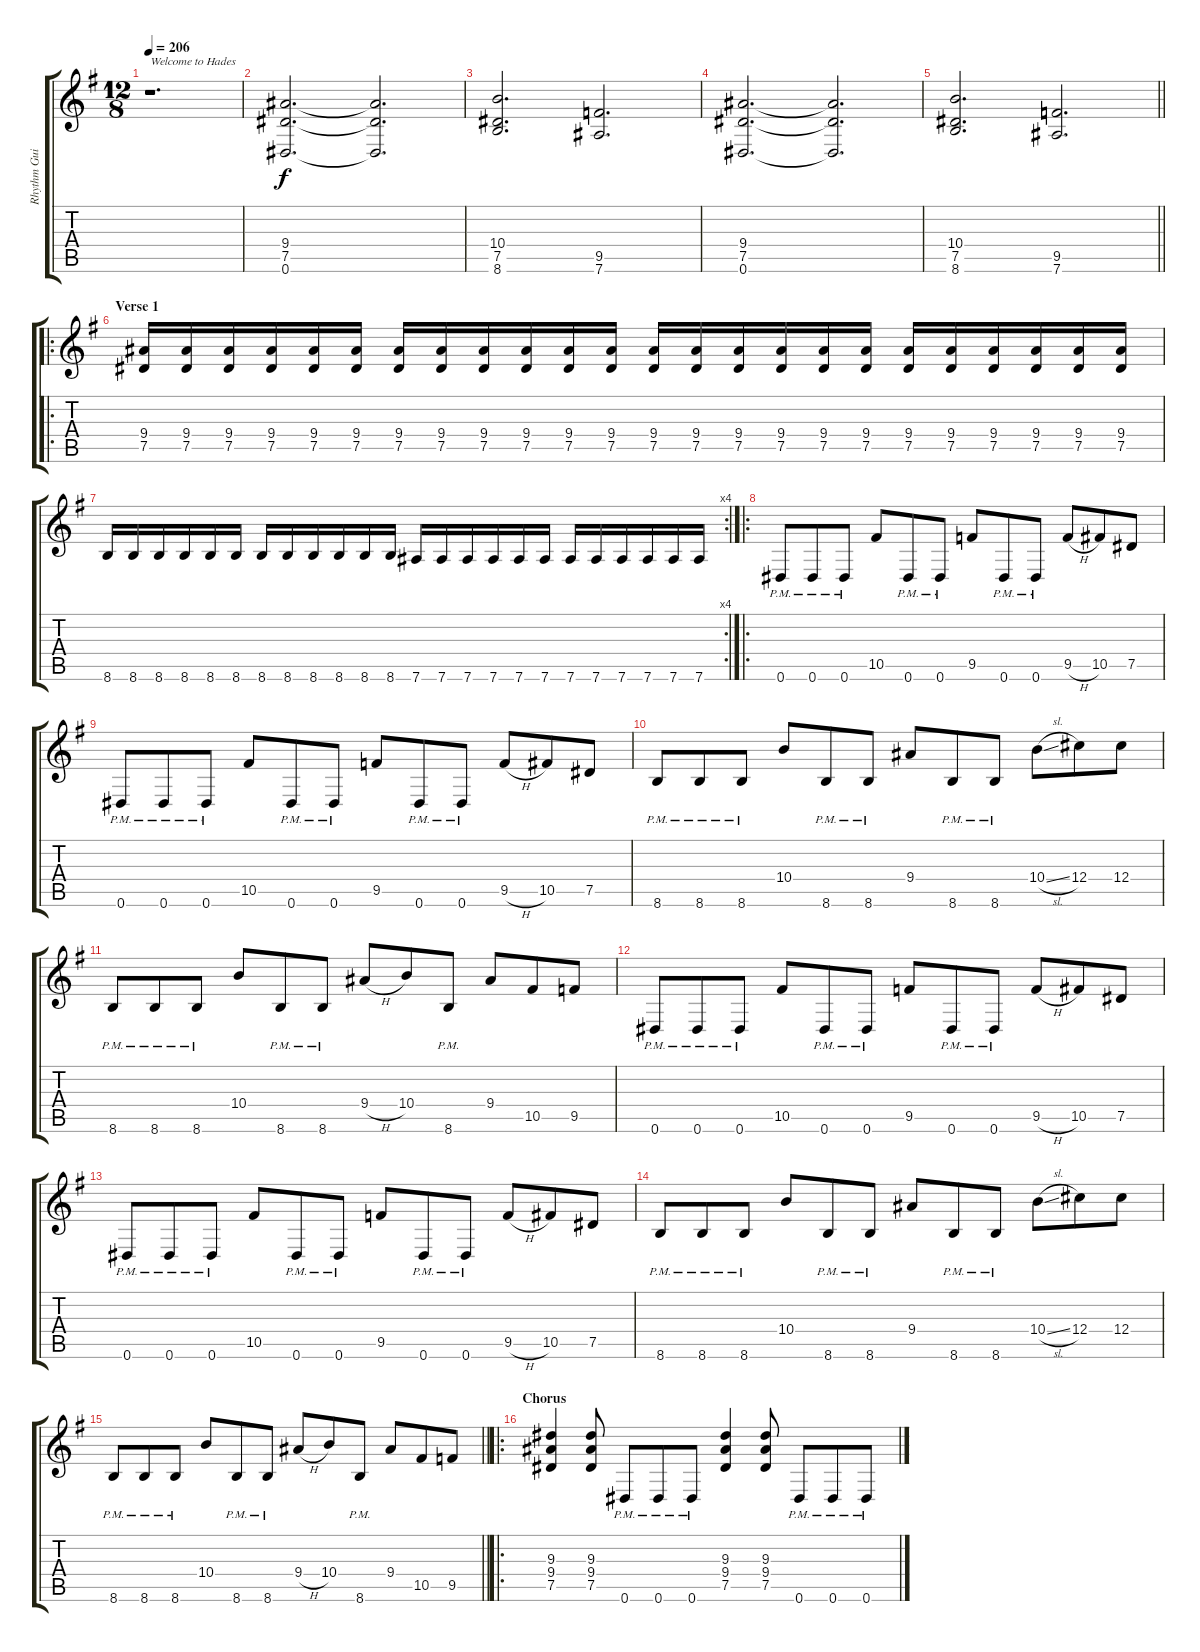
\track ("Rhythm Guitar " "Rhythm Gui") {instrument distortionguitar}
\staff {score tabs}
\tuning (Eb4 Bb3 Gb3 Db3 Ab2 Eb2) {hide}
\ts (12 8)
\tempo 206
\clef g2
\ks g
r.1{d txt "Welcome to Hades " dy f} |
(9.4 7.5 0.6).2{d} (9.4{t} 7.5{t} 0.6{t}).2{d} |
(10.4 7.5 8.6).2{d} (9.5 7.6).2{d} |
(9.4 7.5 0.6).2{d} (9.4{t} 7.5{t} 0.6{t}).2{d} |
\barLineRight lightlight
(10.4 7.5 8.6).2{d} (9.5 7.6).2{d} |
\ro
\section ("" "Verse 1")
(9.4 7.5).16 (9.4 7.5).16 (9.4 7.5).16 (9.4 7.5).16 (9.4 7.5).16 (9.4 7.5).16 (9.4 7.5).16 (9.4 7.5).16 (9.4 7.5).16 (9.4 7.5).16 (9.4 7.5).16 (9.4 7.5).16 (9.4 7.5).16 (9.4 7.5).16 (9.4 7.5).16 (9.4 7.5).16 (9.4 7.5).16 (9.4 7.5).16 (9.4 7.5).16 (9.4 7.5).16 (9.4 7.5).16 (9.4 7.5).16 (9.4 7.5).16 (9.4 7.5).16 |
\rc 4
8.6.16 8.6.16 8.6.16 8.6.16 8.6.16 8.6.16 8.6.16 8.6.16 8.6.16 8.6.16 8.6.16 8.6.16 7.6.16 7.6.16 7.6.16 7.6.16 7.6.16 7.6.16 7.6.16 7.6.16 7.6.16 7.6.16 7.6.16 7.6.16 |
\ro
0.6{pm}.8 0.6{pm}.8 0.6{pm}.8 10.5.8 0.6{pm}.8 0.6{pm}.8 9.5.8 0.6{pm}.8 0.6{pm}.8 9.5{h}.8 10.5.8 7.5.8 |
0.6{pm}.8 0.6{pm}.8 0.6{pm}.8 10.5.8 0.6{pm}.8 0.6{pm}.8 9.5.8 0.6{pm}.8 0.6{pm}.8 9.5{h}.8 10.5.8 7.5.8 |
8.6{pm}.8 8.6{pm}.8 8.6{pm}.8 10.4.8 8.6{pm}.8 8.6{pm}.8 9.4.8 8.6{pm}.8 8.6{pm}.8 10.4{sl}.8 12.4.8 12.4.8 |
8.6{pm}.8 8.6{pm}.8 8.6{pm}.8 10.4.8 8.6{pm}.8 8.6{pm}.8 9.4{h}.8 10.4.8 8.6{pm}.8 9.4.8 10.5.8 9.5.8 |
0.6{pm}.8 0.6{pm}.8 0.6{pm}.8 10.5.8 0.6{pm}.8 0.6{pm}.8 9.5.8 0.6{pm}.8 0.6{pm}.8 9.5{h}.8 10.5.8 7.5.8 |
0.6{pm}.8 0.6{pm}.8 0.6{pm}.8 10.5.8 0.6{pm}.8 0.6{pm}.8 9.5.8 0.6{pm}.8 0.6{pm}.8 9.5{h}.8 10.5.8 7.5.8 |
8.6{pm}.8 8.6{pm}.8 8.6{pm}.8 10.4.8 8.6{pm}.8 8.6{pm}.8 9.4.8 8.6{pm}.8 8.6{pm}.8 10.4{sl}.8 12.4.8 12.4.8 |
\barLineRight lightlight
8.6{pm}.8 8.6{pm}.8 8.6{pm}.8 10.4.8 8.6{pm}.8 8.6{pm}.8 9.4{h}.8 10.4.8 8.6{pm}.8 9.4.8 10.5.8 9.5.8 |
\ro
\section ("" "Chorus")
(9.3 9.4 7.5).4 (9.3 9.4 7.5).8 0.6{pm}.8 0.6{pm}.8 0.6{pm}.8 (9.3 9.4 7.5).4 (9.3 9.4 7.5).8 0.6{pm}.8 0.6{pm}.8 0.6{pm}.8
